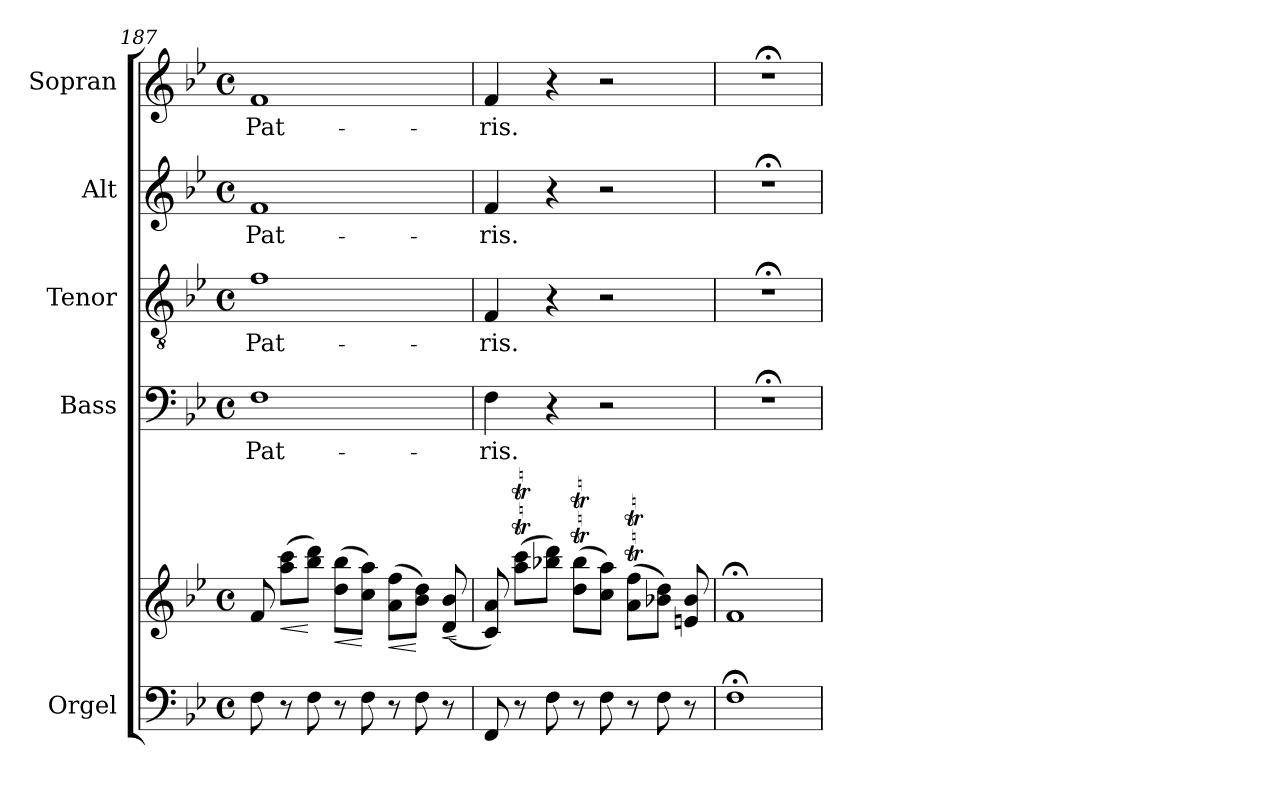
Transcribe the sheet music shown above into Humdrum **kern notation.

**kern	**kern	**dynam	**kern	**text	**kern	**text	**kern	**text	**kern	**text
*part5	*part5	*part5	*part4	*part4	*part3	*part3	*part2	*part2	*part1	*part1
*staff6	*staff5	*staff5/6	*staff4	*staff4	*staff3	*staff3	*staff2	*staff2	*staff1	*staff1
*I"Orgel	*	*	*I"Bass	*	*I"Tenor	*	*I"Alt	*	*I"Sopran	*
*I'Org.	*	*	*I'B.	*	*I'T.	*	*I'A.	*	*I'S.	*
!!LO:PB:g=z
*clefF4	*clefG2	*	*clefF4	*	*clefGv2	*	*clefG2	*	*clefG2	*
*k[b-e-]	*k[b-e-]	*	*k[b-e-]	*	*k[b-e-]	*	*k[b-e-]	*	*k[b-e-]	*
*B-:	*B-:	*	*B-:	*	*B-:	*	*B-:	*	*B-:	*
*M4/4	*M4/4	*	*M4/4	*	*M4/4	*	*M4/4	*	*M4/4	*
*met(c)	*met(c)	*	*met(c)	*	*met(c)	*	*met(c)	*	*met(c)	*
=187	=187	=187	=187	=187	=187	=187	=187	=187	=187	=187
!	!	!	!	!LO:LY:b	!	!LO:LY:b	!	!LO:LY:b	!	!LO:LY:b
8F\	8f/	.	1F	Pat-	1f	Pat-	1f	Pat-	1f	Pat-
!	!	!LO:HP:b	!	!	!	!	!	!	!	!
8r	(>8aa\ 8ccc\L	<	.	.	.	.	.	.	.	.
8F\	8bb-\ 8ddd\J)	[	.	.	.	.	.	.	.	.
!	!	!LO:HP:b	!	!	!	!	!	!	!	!
8r	(>8dd\ 8bb-\L	<	.	.	.	.	.	.	.	.
8F\	8cc\ 8aa\J)	[	.	.	.	.	.	.	.	.
!	!	!LO:HP:b	!	!	!	!	!	!	!	!
8r	(>8a\ 8ff\L	<	.	.	.	.	.	.	.	.
8F\	8b-\ 8dd\J)	[	.	.	.	.	.	.	.	.
!	!	!LO:HP:b	!	!	!	!	!	!	!	!
8r	(<8d/ 8b-/	<	.	.	.	.	.	.	.	.
.	.	[	.	.	.	.	.	.	.	.
=188	=188	=188	=188	=188	=188	=188	=188	=188	=188	=188
!	!	!	!	!LO:LY:b	!	!LO:LY:b	!	!LO:LY:b	!	!LO:LY:b
8FF/	8c/ 8a/)	.	4F\	-ris.	4F/	-ris.	4f/	-ris.	4f/	-ris.
8r	(>8aa\T 8ccc\TL	.	.	.	.	.	.	.	.	.
8F\	8bb-\ 8ddd\J)	.	4r	.	4r	.	4r	.	4r	.
8r	(>8dd\T 8bb-\TL	.	.	.	.	.	.	.	.	.
8F\	8cc\ 8aa\J)	.	2r	.	2r	.	2r	.	2r	.
8r	(>8a\T 8ff\TL	.	.	.	.	.	.	.	.	.
8F\	8b-\ 8dd\J)	.	.	.	.	.	.	.	.	.
8r	8en/ 8b-/	.	.	.	.	.	.	.	.	.
=189	=189	=189	=189	=189	=189	=189	=189	=189	=189	=189
1F;<	1f;<	.	1r;<	.	1r;<	.	1r;<	.	1r;<	.
=	=	=	=	=	=	=	=	=	=	=
*-	*-	*-	*-	*-	*-	*-	*-	*-	*-	*-
